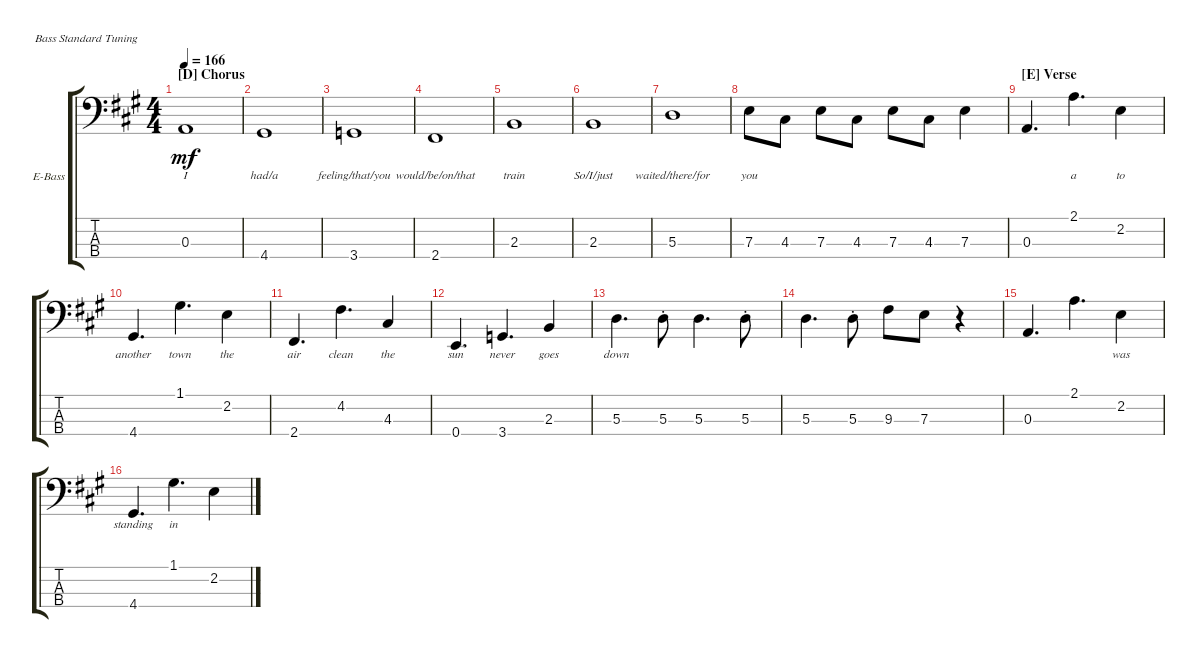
\defaultSystemsLayout 4
\bracketExtendMode groupsimilarinstruments
\firstSystemTrackNameOrientation horizontal
\otherSystemsTrackNameOrientation horizontal
\track ("Electric Bass" "E-Bass") {instrument electricbassfinger}
\staff {score tabs}
\tuning (G2 D2 A1 E1)
\ts (4 4)
\section ("D" "Chorus")
\tempo 166
\clef f4
\ks a
0.3.1{lyrics (0 "I") lyrics (1 "") lyrics (2 "") lyrics (3 "") lyrics (4 "") dy mf} |
4.4.1{lyrics (0 "had/a") lyrics (1 "") lyrics (2 "") lyrics (3 "") lyrics (4 "")} |
3.4.1{lyrics (0 "feeling/that/you") lyrics (1 "") lyrics (2 "") lyrics (3 "") lyrics (4 "")} |
2.4.1{lyrics (0 "would/be/on/that") lyrics (1 "") lyrics (2 "") lyrics (3 "") lyrics (4 "")} |
2.3.1{lyrics (0 "train") lyrics (1 "") lyrics (2 "") lyrics (3 "") lyrics (4 "")} |
2.3.1{lyrics (0 "So/I/just") lyrics (1 "") lyrics (2 "") lyrics (3 "") lyrics (4 "")} |
5.3.1{lyrics (0 "waited/there/for") lyrics (1 "") lyrics (2 "") lyrics (3 "") lyrics (4 "")} |
7.3.8{lyrics (0 "you") lyrics (1 "") lyrics (2 "") lyrics (3 "") lyrics (4 "")} 4.3.8{lyrics (0 "") lyrics (1 "") lyrics (2 "") lyrics (3 "") lyrics (4 "")} 7.3.8{lyrics (0 "") lyrics (1 "") lyrics (2 "") lyrics (3 "") lyrics (4 "")} 4.3.8{lyrics (0 "") lyrics (1 "") lyrics (2 "") lyrics (3 "") lyrics (4 "")} 7.3.8{lyrics (0 "") lyrics (1 "") lyrics (2 "") lyrics (3 "") lyrics (4 "")} 4.3.8{lyrics (0 "") lyrics (1 "") lyrics (2 "") lyrics (3 "") lyrics (4 "")} 7.3.4{lyrics (0 "") lyrics (1 "") lyrics (2 "") lyrics (3 "") lyrics (4 "")} |
\section ("E" "Verse")
0.3.4{d lyrics (0 "") lyrics (1 "") lyrics (2 "") lyrics (3 "") lyrics (4 "")} 2.1.4{d lyrics (0 "a") lyrics (1 "") lyrics (2 "") lyrics (3 "") lyrics (4 "")} 2.2.4{lyrics (0 "to") lyrics (1 "") lyrics (2 "") lyrics (3 "") lyrics (4 "")} |
4.4.4{d lyrics (0 "another") lyrics (1 "") lyrics (2 "") lyrics (3 "") lyrics (4 "")} 1.1.4{d lyrics (0 "town") lyrics (1 "") lyrics (2 "") lyrics (3 "") lyrics (4 "")} 2.2.4{lyrics (0 "the") lyrics (1 "") lyrics (2 "") lyrics (3 "") lyrics (4 "")} |
2.4.4{d lyrics (0 "air") lyrics (1 "") lyrics (2 "") lyrics (3 "") lyrics (4 "")} 4.2.4{d lyrics (0 "clean") lyrics (1 "") lyrics (2 "") lyrics (3 "") lyrics (4 "")} 4.3.4{lyrics (0 "the") lyrics (1 "") lyrics (2 "") lyrics (3 "") lyrics (4 "")} |
0.4.4{d lyrics (0 "sun") lyrics (1 "") lyrics (2 "") lyrics (3 "") lyrics (4 "")} 3.4.4{d lyrics (0 "never") lyrics (1 "") lyrics (2 "") lyrics (3 "") lyrics (4 "")} 2.3.4{lyrics (0 "goes") lyrics (1 "") lyrics (2 "") lyrics (3 "") lyrics (4 "")} |
5.3.4{d lyrics (0 "down") lyrics (1 "") lyrics (2 "") lyrics (3 "") lyrics (4 "")} 5.3{st}.8{lyrics (0 "") lyrics (1 "") lyrics (2 "") lyrics (3 "") lyrics (4 "")} 5.3.4{d lyrics (0 "") lyrics (1 "") lyrics (2 "") lyrics (3 "") lyrics (4 "")} 5.3{st}.8{lyrics (0 "") lyrics (1 "") lyrics (2 "") lyrics (3 "") lyrics (4 "")} |
5.3.4{d lyrics (0 "") lyrics (1 "") lyrics (2 "") lyrics (3 "") lyrics (4 "")} 5.3{st}.8{lyrics (0 "") lyrics (1 "") lyrics (2 "") lyrics (3 "") lyrics (4 "")} 9.3.8{lyrics (0 "") lyrics (1 "") lyrics (2 "") lyrics (3 "") lyrics (4 "")} 7.3.8{lyrics (0 "") lyrics (1 "") lyrics (2 "") lyrics (3 "") lyrics (4 "")} r.4 |
0.3.4{d lyrics (0 "") lyrics (1 "") lyrics (2 "") lyrics (3 "") lyrics (4 "")} 2.1.4{d lyrics (0 "") lyrics (1 "") lyrics (2 "") lyrics (3 "") lyrics (4 "")} 2.2.4{lyrics (0 "was") lyrics (1 "") lyrics (2 "") lyrics (3 "") lyrics (4 "")} |
4.4.4{d lyrics (0 "standing") lyrics (1 "") lyrics (2 "") lyrics (3 "") lyrics (4 "")} 1.1.4{d lyrics (0 "in") lyrics (1 "") lyrics (2 "") lyrics (3 "") lyrics (4 "")} 2.2.4{lyrics (0 "") lyrics (1 "") lyrics (2 "") lyrics (3 "") lyrics (4 "")}
